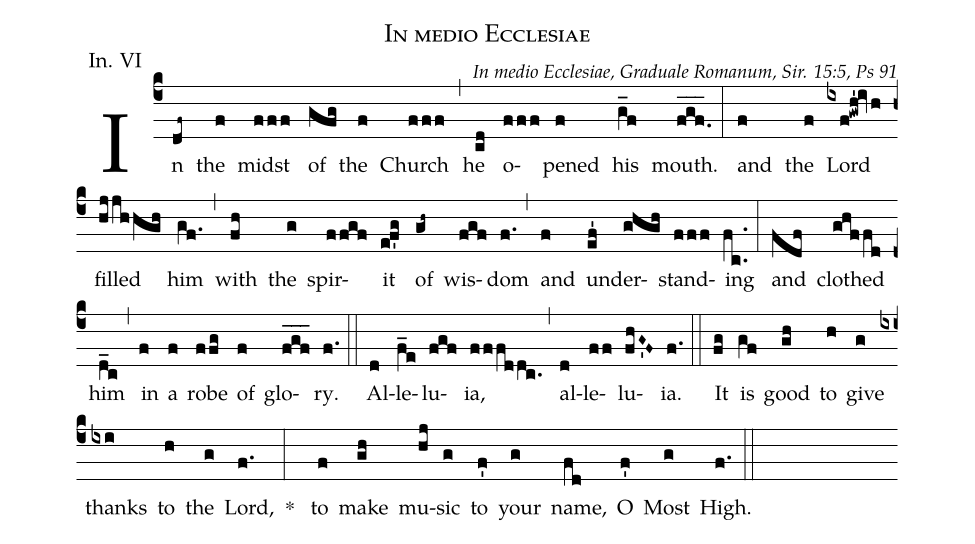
name: In medio Ecclesiae;
office-part: Introitus;
mode: 6;
commentary: In medio Ecclesiae, Graduale Romanum, Sir. 15:5, Ps 91;
annotation: In. VI;
%%
(c4)In(df~) the(f) midst(fff) of(gfg) the(f) Church(fff) (,) he(cd) o(fff)pened(f) his(g_f) mouth.(fgf___.) (:)
and(f) the(f) Lord(ixf!gwh'!ivh) filled(hjjhhgh) him(gf.) (,)
with(fh) the(g) spir(ffgf)it(ef'g) of(gh~) wis(fgf)dom(f.) (,) and(f) un(ef')der(ghgh)stand(fff)ing(fc..) (:)
and(fdf) clothed(ghffd) him(d_c) (,) in(f) a(f) robe(ffg) of(f) glo(fgf___)ry.(f.) (::)

Al(d)le(f_e)lu(fgf)ia,(fffddc.) (,) al(d)le(ff)lu(fhG~'F~)ia.(f.) (::)

It(fg) is(gf) good(gh) to(h) give(g) thanks(ixi) to(h) the(g) Lord,(f.) * (:)
to(f) make(gh) mu(hj)sic(g) to(f') your(g) name,(fd) O(f') Most(g) High.(f.) (::)
